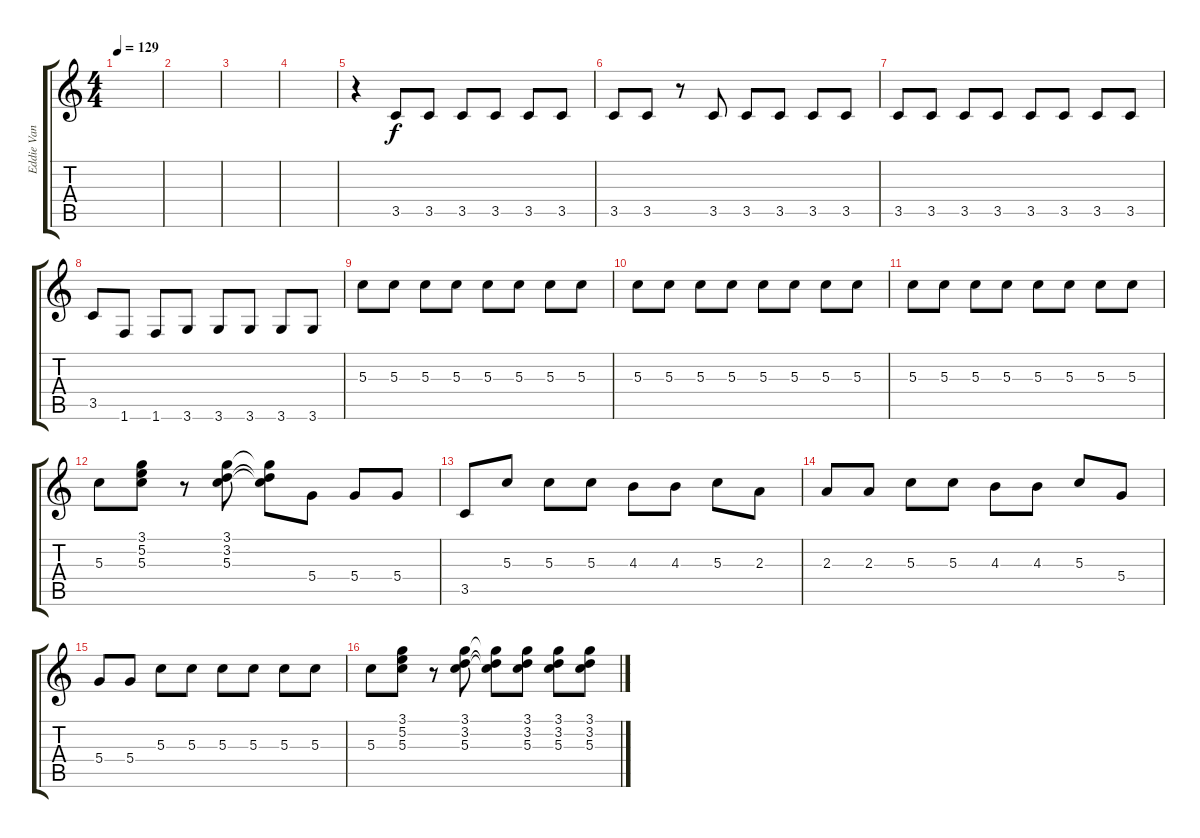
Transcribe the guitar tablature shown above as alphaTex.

\track ("Eddie Van Halen" "Eddie Van ") {instrument distortionguitar}
\staff {score tabs}
\tuning (E4 B3 G3 D3 A2 E2) {hide}
\ts (4 4)
\tempo 129
\clef g2
\ks c
|
|
|
|
r.4{volume 16 instrument electricguitarmuted} 3.5.8 3.5.8 3.5.8 3.5.8 3.5.8 3.5.8 |
3.5.8 3.5.8 r.8 3.5.8 3.5.8 3.5.8 3.5.8 3.5.8 |
3.5.8 3.5.8 3.5.8 3.5.8 3.5.8 3.5.8 3.5.8 3.5.8 |
3.5.8 1.6.8 1.6.8 3.6.8 3.6.8 3.6.8 3.6.8 3.6.8 |
5.3.8 5.3.8 5.3.8 5.3.8 5.3.8 5.3.8 5.3.8 5.3.8 |
5.3.8 5.3.8 5.3.8 5.3.8 5.3.8 5.3.8 5.3.8 5.3.8 |
5.3.8 5.3.8 5.3.8 5.3.8 5.3.8 5.3.8 5.3.8 5.3.8 |
5.3.8 (3.1 5.2 5.3).8{instrument distortionguitar} r.8 (3.1 3.2 5.3).8 (3.1{t} 3.2{t} 5.3{t}).8 5.4.8{instrument electricguitarmuted} 5.4.8 5.4.8 |
3.5.8 5.3.8 5.3.8 5.3.8 4.3.8 4.3.8 5.3.8 2.3.8 |
2.3.8 2.3.8 5.3.8 5.3.8 4.3.8 4.3.8 5.3.8 5.4.8 |
5.4.8 5.4.8 5.3.8 5.3.8 5.3.8 5.3.8 5.3.8 5.3.8 |
5.3.8 (3.1 5.2 5.3).8{instrument distortionguitar} r.8 (3.1 3.2 5.3).8 (3.1{t} 3.2{t} 5.3{t}).8 (3.1 3.2 5.3).8 (3.1 3.2 5.3).8 (3.1 3.2 5.3).8
